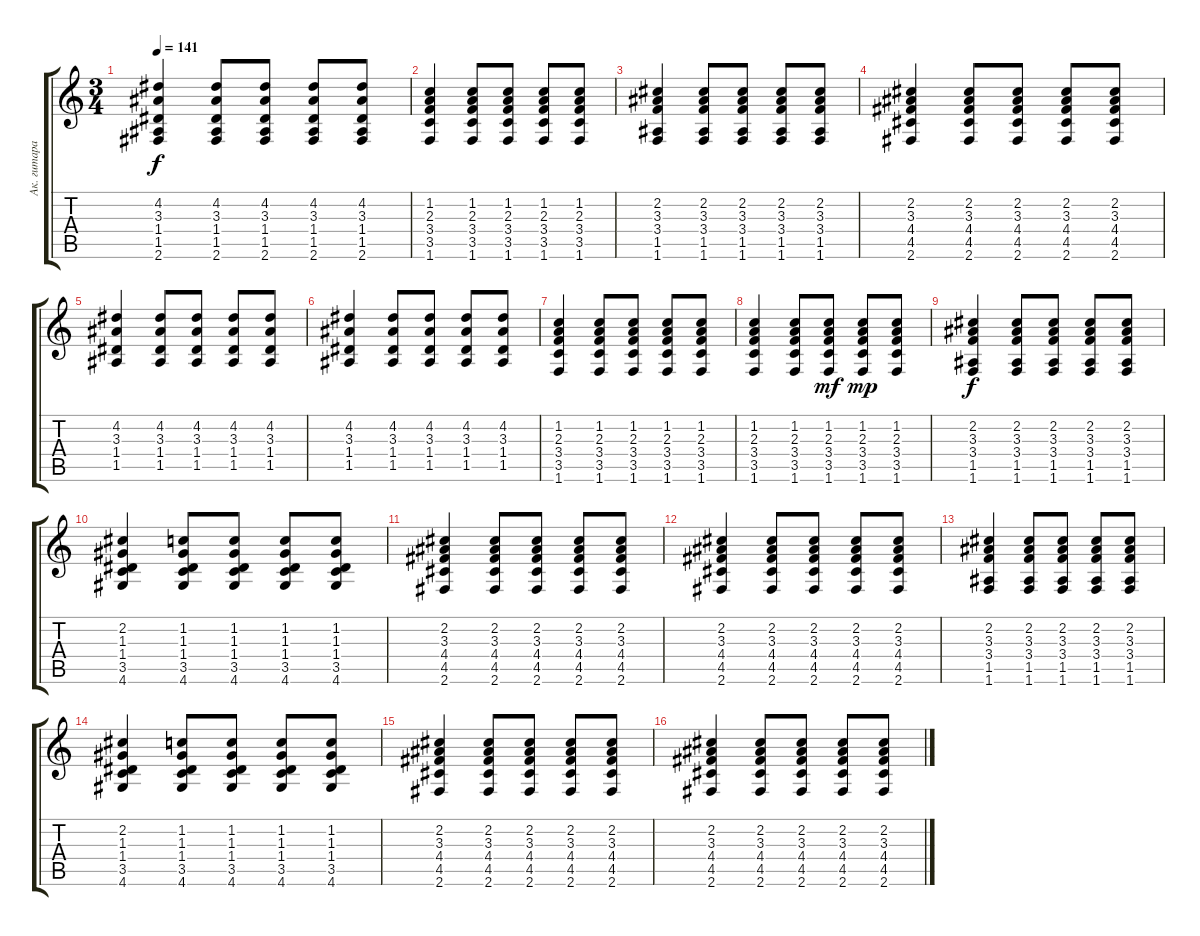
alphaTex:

\track ("Ак. гитара" "Ак. гитара") {instrument acousticguitarsteel}
\staff {score tabs}
\tuning (E4 B3 G3 D3 A2 E2) {hide}
\ts (3 4)
\tempo 141
\clef g2
\ks c
(4.2 3.3 1.4 1.5 2.6).4{dy f} (4.2 3.3 1.4 1.5 2.6).8 (4.2 3.3 1.4 1.5 2.6).8 (4.2 3.3 1.4 1.5 2.6).8 (4.2 3.3 1.4 1.5 2.6).8 |
(1.2 2.3 3.4 3.5 1.6).4 (1.2 2.3 3.4 3.5 1.6).8 (1.2 2.3 3.4 3.5 1.6).8 (1.2 2.3 3.4 3.5 1.6).8 (1.2 2.3 3.4 3.5 1.6).8 |
(2.2 3.3 3.4 1.5 1.6).4 (2.2 3.3 3.4 1.5 1.6).8 (2.2 3.3 3.4 1.5 1.6).8 (2.2 3.3 3.4 1.5 1.6).8 (2.2 3.3 3.4 1.5 1.6).8 |
(2.2 3.3 4.4 4.5 2.6).4 (2.2 3.3 4.4 4.5 2.6).8 (2.2 3.3 4.4 4.5 2.6).8 (2.2 3.3 4.4 4.5 2.6).8 (2.2 3.3 4.4 4.5 2.6).8 |
(4.2 3.3 1.4 1.5).4 (4.2 3.3 1.4 1.5).8 (4.2 3.3 1.4 1.5).8 (4.2 3.3 1.4 1.5).8 (4.2 3.3 1.4 1.5).8 |
(4.2 3.3 1.4 1.5).4 (4.2 3.3 1.4 1.5).8 (4.2 3.3 1.4 1.5).8 (4.2 3.3 1.4 1.5).8 (4.2 3.3 1.4 1.5).8 |
(1.2 2.3 3.4 3.5 1.6).4 (1.2 2.3 3.4 3.5 1.6).8 (1.2 2.3 3.4 3.5 1.6).8 (1.2 2.3 3.4 3.5 1.6).8 (1.2 2.3 3.4 3.5 1.6).8 |
(1.2 2.3 3.4 3.5 1.6).4 (1.2 2.3 3.4 3.5 1.6).8 (1.2 2.3 3.4 3.5 1.6).8{dy mf} (1.2 2.3 3.4 3.5 1.6).8{dy mp} (1.2 2.3 3.4 3.5 1.6).8 |
(2.2 3.3 3.4 1.5 1.6).4{dy f} (2.2 3.3 3.4 1.5 1.6).8 (2.2 3.3 3.4 1.5 1.6).8 (2.2 3.3 3.4 1.5 1.6).8 (2.2 3.3 3.4 1.5 1.6).8 |
(2.2 1.3 1.4 3.5 4.6).4 (1.2 1.3 1.4 3.5 4.6).8 (1.2 1.3 1.4 3.5 4.6).8 (1.2 1.3 1.4 3.5 4.6).8 (1.2 1.3 1.4 3.5 4.6).8 |
(2.2 3.3 4.4 4.5 2.6).4 (2.2 3.3 4.4 4.5 2.6).8 (2.2 3.3 4.4 4.5 2.6).8 (2.2 3.3 4.4 4.5 2.6).8 (2.2 3.3 4.4 4.5 2.6).8 |
(2.2 3.3 4.4 4.5 2.6).4 (2.2 3.3 4.4 4.5 2.6).8 (2.2 3.3 4.4 4.5 2.6).8 (2.2 3.3 4.4 4.5 2.6).8 (2.2 3.3 4.4 4.5 2.6).8 |
(2.2 3.3 3.4 1.5 1.6).4 (2.2 3.3 3.4 1.5 1.6).8 (2.2 3.3 3.4 1.5 1.6).8 (2.2 3.3 3.4 1.5 1.6).8 (2.2 3.3 3.4 1.5 1.6).8 |
(2.2 1.3 1.4 3.5 4.6).4 (1.2 1.3 1.4 3.5 4.6).8 (1.2 1.3 1.4 3.5 4.6).8 (1.2 1.3 1.4 3.5 4.6).8 (1.2 1.3 1.4 3.5 4.6).8 |
(2.2 3.3 4.4 4.5 2.6).4 (2.2 3.3 4.4 4.5 2.6).8 (2.2 3.3 4.4 4.5 2.6).8 (2.2 3.3 4.4 4.5 2.6).8 (2.2 3.3 4.4 4.5 2.6).8 |
(2.2 3.3 4.4 4.5 2.6).4 (2.2 3.3 4.4 4.5 2.6).8 (2.2 3.3 4.4 4.5 2.6).8 (2.2 3.3 4.4 4.5 2.6).8 (2.2 3.3 4.4 4.5 2.6).8
